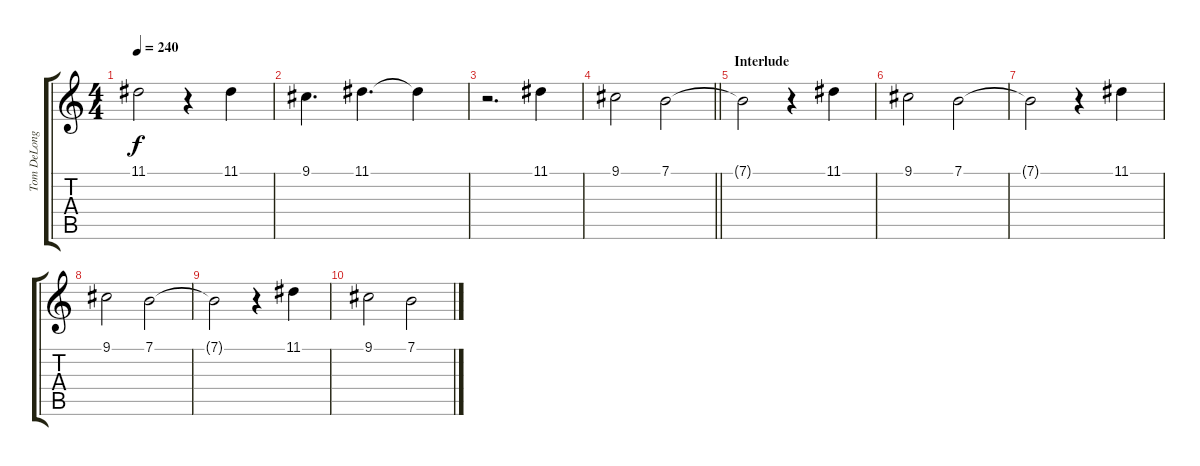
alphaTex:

\track ("Tom DeLonge - Vocal" "Tom DeLong") {instrument tenorsax}
\staff {score tabs}
\tuning (E4 B3 G3 D3 A2 E2) {hide}
\ts (4 4)
\tempo 240
\clef g2
\ks c
11.1{t}.2{dy f} r.4 11.1.4 |
9.1.4{d} 11.1.4{d} 11.1{t}.4 |
r.2{d} 11.1.4 |
\barLineRight lightlight
9.1.2 7.1.2 |
\section ("" "Interlude")
7.1{t}.2 r.4{volume 8} 11.1.4 |
9.1.2 7.1.2 |
7.1{t}.2 r.4{volume 4} 11.1.4 |
9.1.2 7.1.2 |
7.1{t}.2 r.4{volume 2} 11.1.4 |
9.1.2 7.1.2
